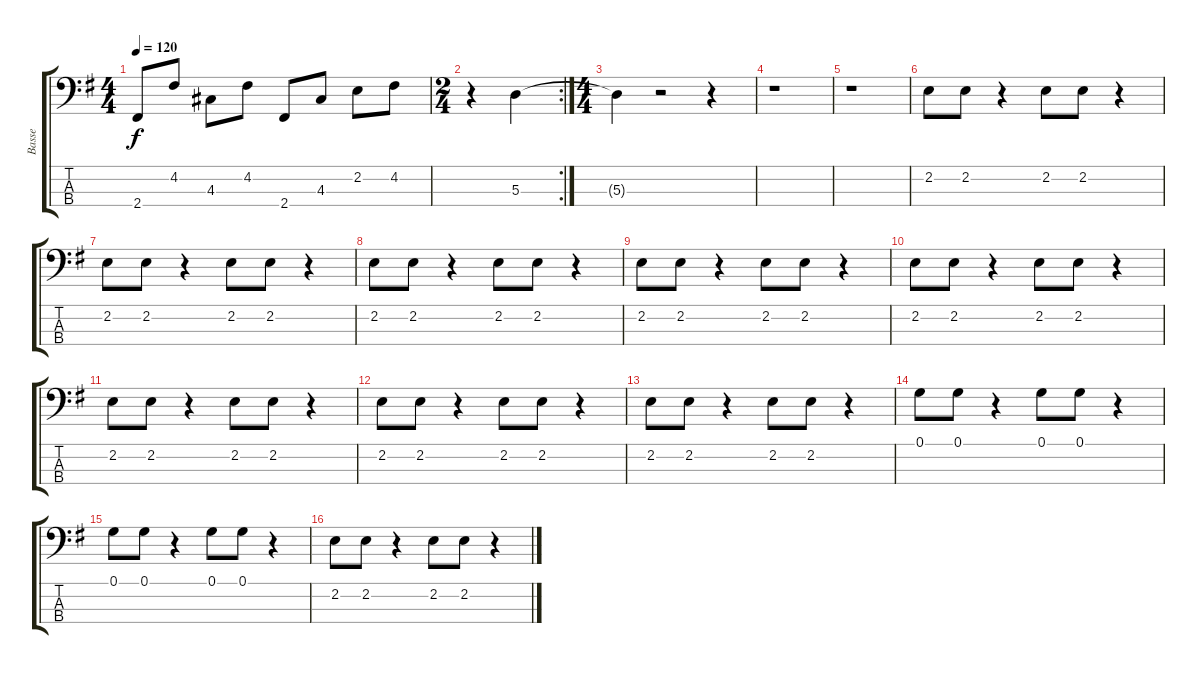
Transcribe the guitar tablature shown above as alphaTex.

\track ("Basse" "Basse") {instrument electricbassfinger}
\staff {score tabs}
\tuning (G2 D2 A1 E1) {hide}
\ts (4 4)
\tempo 120
\clef f4
\ks eminor
2.4.8{dy f} 4.2.8 4.3.8 4.2.8 2.4.8 4.3.8 2.2.8 4.2.8 |
\rc 2
\ts (2 4)
r.4 5.3.4 |
\ts (4 4)
5.3{t}.4 r.2 r.4 |
r.1 |
r.1 |
2.2.8 2.2.8 r.4 2.2.8 2.2.8 r.4 |
2.2.8 2.2.8 r.4 2.2.8 2.2.8 r.4 |
2.2.8 2.2.8 r.4 2.2.8 2.2.8 r.4 |
2.2.8 2.2.8 r.4 2.2.8 2.2.8 r.4 |
2.2.8 2.2.8 r.4 2.2.8 2.2.8 r.4 |
2.2.8 2.2.8 r.4 2.2.8 2.2.8 r.4 |
2.2.8 2.2.8 r.4 2.2.8 2.2.8 r.4 |
2.2.8 2.2.8 r.4 2.2.8 2.2.8 r.4 |
0.1.8 0.1.8 r.4 0.1.8 0.1.8 r.4 |
0.1.8 0.1.8 r.4 0.1.8 0.1.8 r.4 |
2.2.8 2.2.8 r.4 2.2.8 2.2.8 r.4
